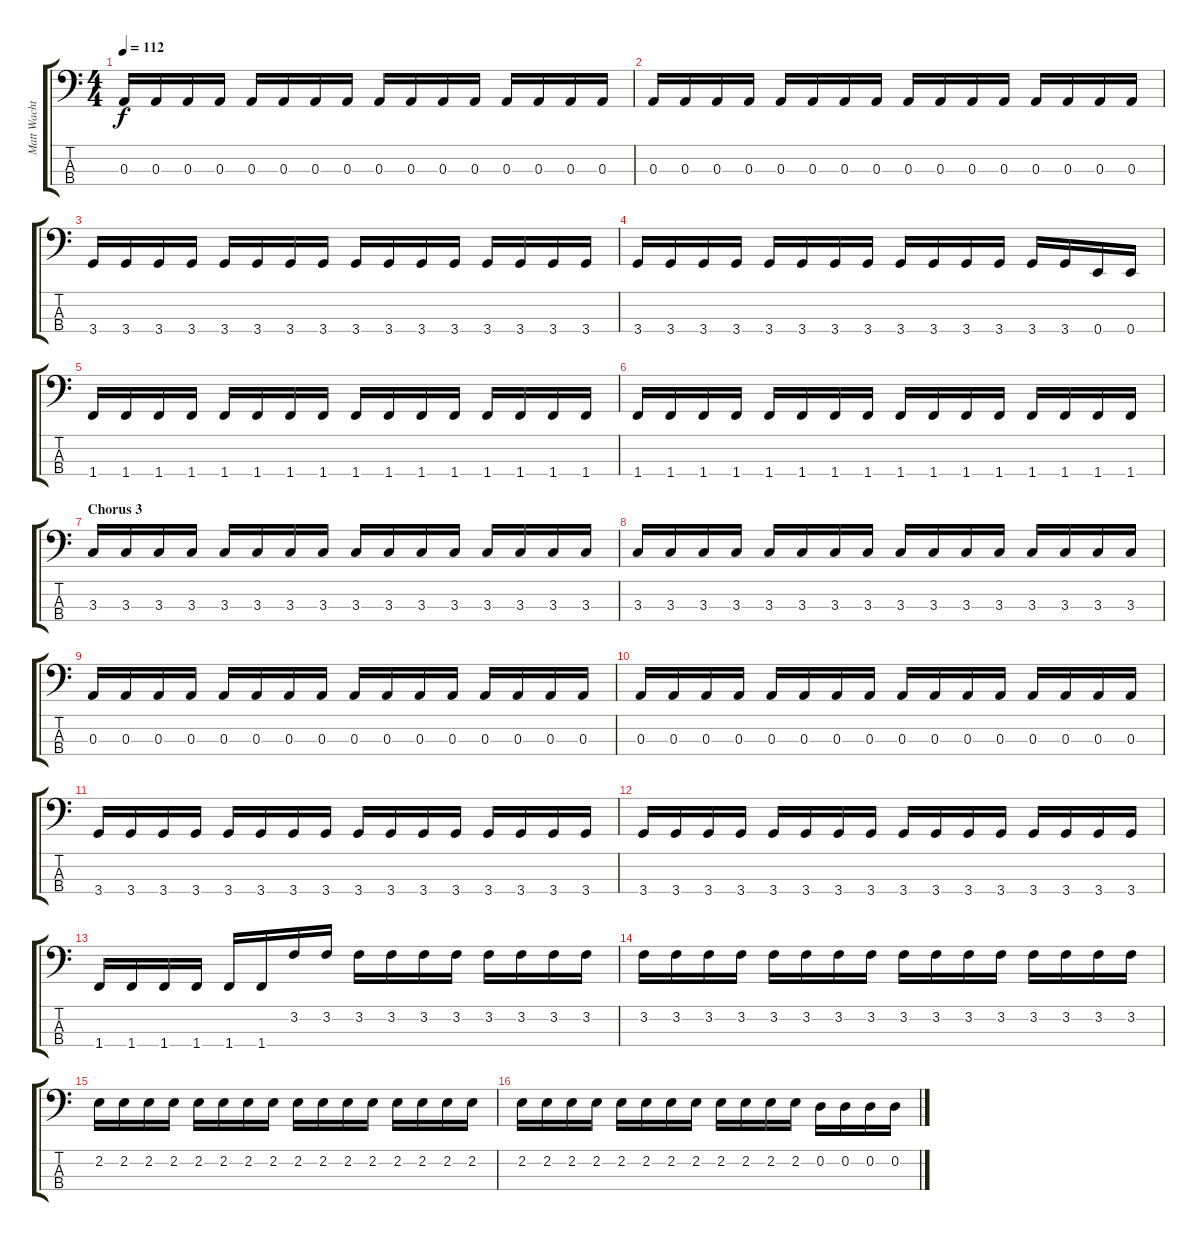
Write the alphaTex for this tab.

\track ("Matt Wachter Bass" "Matt Wacht") {instrument electricbasspick}
\staff {score tabs}
\tuning (G2 D2 A1 E1) {hide}
\ts (4 4)
\tempo 112
\clef f4
\ks c
0.3.16{dy f} 0.3.16 0.3.16 0.3.16 0.3.16 0.3.16 0.3.16 0.3.16 0.3.16 0.3.16 0.3.16 0.3.16 0.3.16 0.3.16 0.3.16 0.3.16 |
0.3.16 0.3.16 0.3.16 0.3.16 0.3.16 0.3.16 0.3.16 0.3.16 0.3.16 0.3.16 0.3.16 0.3.16 0.3.16 0.3.16 0.3.16 0.3.16 |
3.4.16 3.4.16 3.4.16 3.4.16 3.4.16 3.4.16 3.4.16 3.4.16 3.4.16 3.4.16 3.4.16 3.4.16 3.4.16 3.4.16 3.4.16 3.4.16 |
3.4.16 3.4.16 3.4.16 3.4.16 3.4.16 3.4.16 3.4.16 3.4.16 3.4.16 3.4.16 3.4.16 3.4.16 3.4.16 3.4.16 0.4.16 0.4.16 |
1.4.16 1.4.16 1.4.16 1.4.16 1.4.16 1.4.16 1.4.16 1.4.16 1.4.16 1.4.16 1.4.16 1.4.16 1.4.16 1.4.16 1.4.16 1.4.16 |
1.4.16 1.4.16 1.4.16 1.4.16 1.4.16 1.4.16 1.4.16 1.4.16 1.4.16 1.4.16 1.4.16 1.4.16 1.4.16 1.4.16 1.4.16 1.4.16 |
\section ("" "Chorus 3")
3.3.16 3.3.16 3.3.16 3.3.16 3.3.16 3.3.16 3.3.16 3.3.16 3.3.16 3.3.16 3.3.16 3.3.16 3.3.16 3.3.16 3.3.16 3.3.16 |
3.3.16 3.3.16 3.3.16 3.3.16 3.3.16 3.3.16 3.3.16 3.3.16 3.3.16 3.3.16 3.3.16 3.3.16 3.3.16 3.3.16 3.3.16 3.3.16 |
0.3.16 0.3.16 0.3.16 0.3.16 0.3.16 0.3.16 0.3.16 0.3.16 0.3.16 0.3.16 0.3.16 0.3.16 0.3.16 0.3.16 0.3.16 0.3.16 |
0.3.16 0.3.16 0.3.16 0.3.16 0.3.16 0.3.16 0.3.16 0.3.16 0.3.16 0.3.16 0.3.16 0.3.16 0.3.16 0.3.16 0.3.16 0.3.16 |
3.4.16 3.4.16 3.4.16 3.4.16 3.4.16 3.4.16 3.4.16 3.4.16 3.4.16 3.4.16 3.4.16 3.4.16 3.4.16 3.4.16 3.4.16 3.4.16 |
3.4.16 3.4.16 3.4.16 3.4.16 3.4.16 3.4.16 3.4.16 3.4.16 3.4.16 3.4.16 3.4.16 3.4.16 3.4.16 3.4.16 3.4.16 3.4.16 |
1.4.16 1.4.16 1.4.16 1.4.16 1.4.16 1.4.16 3.2.16 3.2.16 3.2.16 3.2.16 3.2.16 3.2.16 3.2.16 3.2.16 3.2.16 3.2.16 |
3.2.16 3.2.16 3.2.16 3.2.16 3.2.16 3.2.16 3.2.16 3.2.16 3.2.16 3.2.16 3.2.16 3.2.16 3.2.16 3.2.16 3.2.16 3.2.16 |
2.2.16 2.2.16 2.2.16 2.2.16 2.2.16 2.2.16 2.2.16 2.2.16 2.2.16 2.2.16 2.2.16 2.2.16 2.2.16 2.2.16 2.2.16 2.2.16 |
2.2.16 2.2.16 2.2.16 2.2.16 2.2.16 2.2.16 2.2.16 2.2.16 2.2.16 2.2.16 2.2.16 2.2.16 0.2.16 0.2.16 0.2.16 0.2.16
